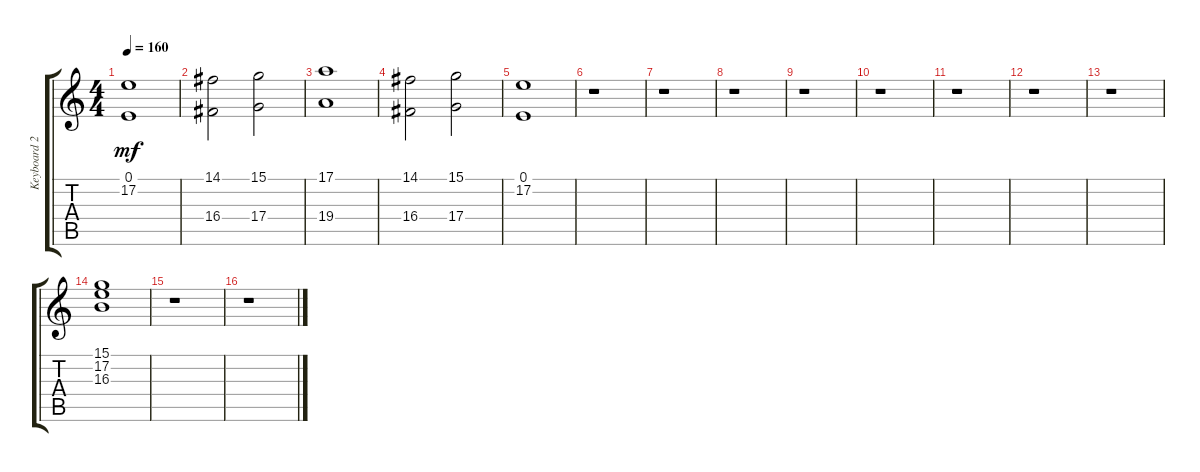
\track ("Keyboard 2" "Keyboard 2") {instrument churchorgan}
\staff {score tabs}
\tuning (E4 B3 G3 D3 A2 E2) {hide}
\ts (4 4)
\tempo 160
\clef g2
\ks c
(0.1 17.2).1{dy mf} |
(14.1 16.4).2 (15.1 17.4).2 |
(17.1 19.4).1 |
(14.1 16.4).2 (15.1 17.4).2 |
(0.1 17.2).1 |
r.1 |
r.1 |
r.1 |
r.1 |
r.1 |
r.1 |
r.1 |
r.1 |
(15.1 17.2 16.3).1 |
r.1 |
r.1
